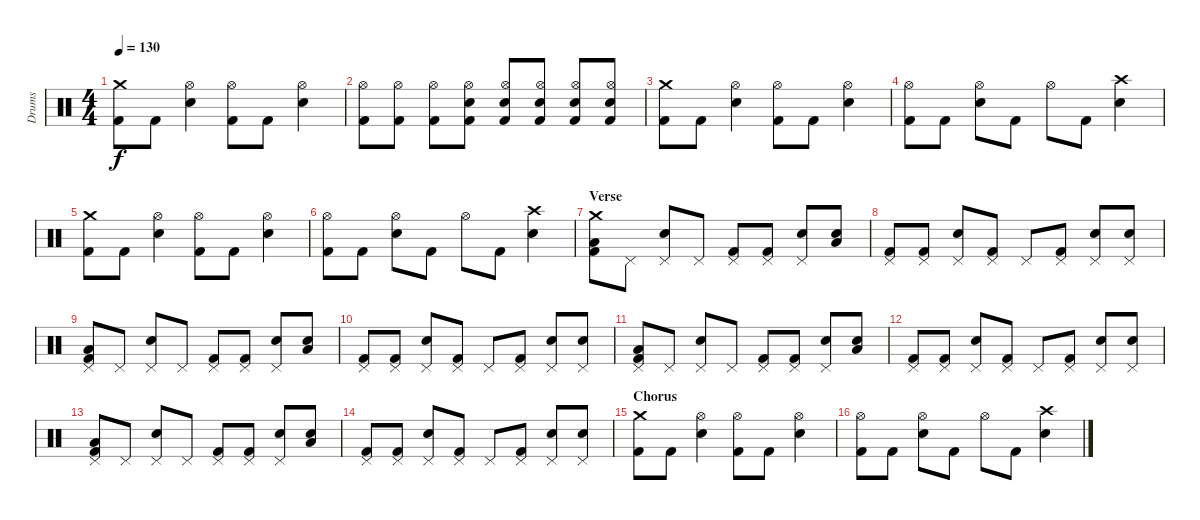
\track ("Drums" "Drums") {instrument percussion}
\staff {score}
\articulation defaults
\ts (4 4)
\tempo 130
\clef neutral
\ks c
("Crash medium (hit)" "Kick (hit) 2").8{dy f} "Kick (hit) 2".8 ("Hi-Hat (open)" "Electric Snare (hit)").4 ("Hi-Hat (open)" "Kick (hit) 2").8 "Kick (hit) 2".8 ("Hi-Hat (open)" "Electric Snare (hit)").4 |
("Hi-Hat (open)" "Kick (hit) 2").8 ("Hi-Hat (open)" "Kick (hit) 2").8 ("Hi-Hat (open)" "Kick (hit) 2").8 ("Hi-Hat (open)" "Kick (hit) 2" "Electric Snare (hit)").8 ("Hi-Hat (open)" "Kick (hit) 2" "Electric Snare (hit)").8 ("Hi-Hat (open)" "Kick (hit) 2" "Electric Snare (hit)").8 ("Hi-Hat (open)" "Kick (hit) 2" "Electric Snare (hit)").8 ("Hi-Hat (open)" "Kick (hit) 2" "Electric Snare (hit)").8 |
("Crash medium (hit)" "Kick (hit) 2").8 "Kick (hit) 2".8 ("Hi-Hat (open)" "Electric Snare (hit)").4 ("Hi-Hat (open)" "Kick (hit) 2").8 "Kick (hit) 2".8 ("Hi-Hat (open)" "Electric Snare (hit)").4 |
("Hi-Hat (open)" "Kick (hit) 2").8 "Kick (hit) 2".8 ("Hi-Hat (open)" "Electric Snare (hit)").8 "Kick (hit) 2".8 "Hi-Hat (open)".8 "Kick (hit) 2".8 ("Crash high (hit)" "Electric Snare (hit)").4 |
("Crash medium (hit)" "Kick (hit) 2").8 "Kick (hit) 2".8 ("Hi-Hat (open)" "Electric Snare (hit)").4 ("Hi-Hat (open)" "Kick (hit) 2").8 "Kick (hit) 2".8 ("Hi-Hat (open)" "Electric Snare (hit)").4 |
("Hi-Hat (open)" "Kick (hit) 2").8 "Kick (hit) 2".8 ("Hi-Hat (open)" "Electric Snare (hit)").8 "Kick (hit) 2".8 "Hi-Hat (open)".8 "Kick (hit) 2".8 ("Crash high (hit)" "Electric Snare (hit)").4 |
\section ("" "Verse")
("Crash medium (hit)" "Kick (hit) 2" "Low Floor Tom (hit)").8 "Pedal Hi-Hat (hit)".8 ("Pedal Hi-Hat (hit)" "Electric Snare (hit)").8 "Pedal Hi-Hat (hit)".8 ("Pedal Hi-Hat (hit)" "Kick (hit) 2").8 ("Pedal Hi-Hat (hit)" "Kick (hit) 2").8 ("Pedal Hi-Hat (hit)" "Electric Snare (hit)").8 ("Low Tom (hit)" "Electric Snare (hit)").8 |
("Pedal Hi-Hat (hit)" "Kick (hit) 2").8 ("Pedal Hi-Hat (hit)" "Kick (hit) 2").8 ("Pedal Hi-Hat (hit)" "Electric Snare (hit)").8 ("Pedal Hi-Hat (hit)" "Kick (hit) 2").8 "Pedal Hi-Hat (hit)".8 ("Pedal Hi-Hat (hit)" "Kick (hit) 2").8 ("Pedal Hi-Hat (hit)" "Electric Snare (hit)").8 ("Pedal Hi-Hat (hit)" "Electric Snare (hit)").8 |
("Pedal Hi-Hat (hit)" "Kick (hit) 2" "Low Floor Tom (hit)").8 "Pedal Hi-Hat (hit)".8 ("Pedal Hi-Hat (hit)" "Electric Snare (hit)").8 "Pedal Hi-Hat (hit)".8 ("Pedal Hi-Hat (hit)" "Kick (hit) 2").8 ("Pedal Hi-Hat (hit)" "Kick (hit) 2").8 ("Pedal Hi-Hat (hit)" "Electric Snare (hit)").8 ("Low Tom (hit)" "Electric Snare (hit)").8 |
("Pedal Hi-Hat (hit)" "Kick (hit) 2").8 ("Pedal Hi-Hat (hit)" "Kick (hit) 2").8 ("Pedal Hi-Hat (hit)" "Electric Snare (hit)").8 ("Pedal Hi-Hat (hit)" "Kick (hit) 2").8 "Pedal Hi-Hat (hit)".8 ("Pedal Hi-Hat (hit)" "Kick (hit) 2").8 ("Pedal Hi-Hat (hit)" "Electric Snare (hit)").8 ("Pedal Hi-Hat (hit)" "Electric Snare (hit)").8 |
("Pedal Hi-Hat (hit)" "Kick (hit) 2" "Low Floor Tom (hit)").8 "Pedal Hi-Hat (hit)".8 ("Pedal Hi-Hat (hit)" "Electric Snare (hit)").8 "Pedal Hi-Hat (hit)".8 ("Pedal Hi-Hat (hit)" "Kick (hit) 2").8 ("Pedal Hi-Hat (hit)" "Kick (hit) 2").8 ("Pedal Hi-Hat (hit)" "Electric Snare (hit)").8 ("Low Tom (hit)" "Electric Snare (hit)").8 |
("Pedal Hi-Hat (hit)" "Kick (hit) 2").8 ("Pedal Hi-Hat (hit)" "Kick (hit) 2").8 ("Pedal Hi-Hat (hit)" "Electric Snare (hit)").8 ("Pedal Hi-Hat (hit)" "Kick (hit) 2").8 "Pedal Hi-Hat (hit)".8 ("Pedal Hi-Hat (hit)" "Kick (hit) 2").8 ("Pedal Hi-Hat (hit)" "Electric Snare (hit)").8 ("Pedal Hi-Hat (hit)" "Electric Snare (hit)").8 |
("Pedal Hi-Hat (hit)" "Kick (hit) 2" "Low Floor Tom (hit)").8 "Pedal Hi-Hat (hit)".8 ("Pedal Hi-Hat (hit)" "Electric Snare (hit)").8 "Pedal Hi-Hat (hit)".8 ("Pedal Hi-Hat (hit)" "Kick (hit) 2").8 ("Pedal Hi-Hat (hit)" "Kick (hit) 2").8 ("Pedal Hi-Hat (hit)" "Electric Snare (hit)").8 ("Low Tom (hit)" "Electric Snare (hit)").8 |
("Pedal Hi-Hat (hit)" "Kick (hit) 2").8 ("Pedal Hi-Hat (hit)" "Kick (hit) 2").8 ("Pedal Hi-Hat (hit)" "Electric Snare (hit)").8 ("Pedal Hi-Hat (hit)" "Kick (hit) 2").8 "Pedal Hi-Hat (hit)".8 ("Pedal Hi-Hat (hit)" "Kick (hit) 2").8 ("Pedal Hi-Hat (hit)" "Electric Snare (hit)").8 ("Pedal Hi-Hat (hit)" "Electric Snare (hit)").8 |
\section ("" "Chorus")
("Crash medium (hit)" "Kick (hit) 2").8 "Kick (hit) 2".8 ("Hi-Hat (open)" "Electric Snare (hit)").4 ("Hi-Hat (open)" "Kick (hit) 2").8 "Kick (hit) 2".8 ("Hi-Hat (open)" "Electric Snare (hit)").4 |
("Hi-Hat (open)" "Kick (hit) 2").8 "Kick (hit) 2".8 ("Hi-Hat (open)" "Electric Snare (hit)").8 "Kick (hit) 2".8 "Hi-Hat (open)".8 "Kick (hit) 2".8 ("Crash high (hit)" "Electric Snare (hit)").4
